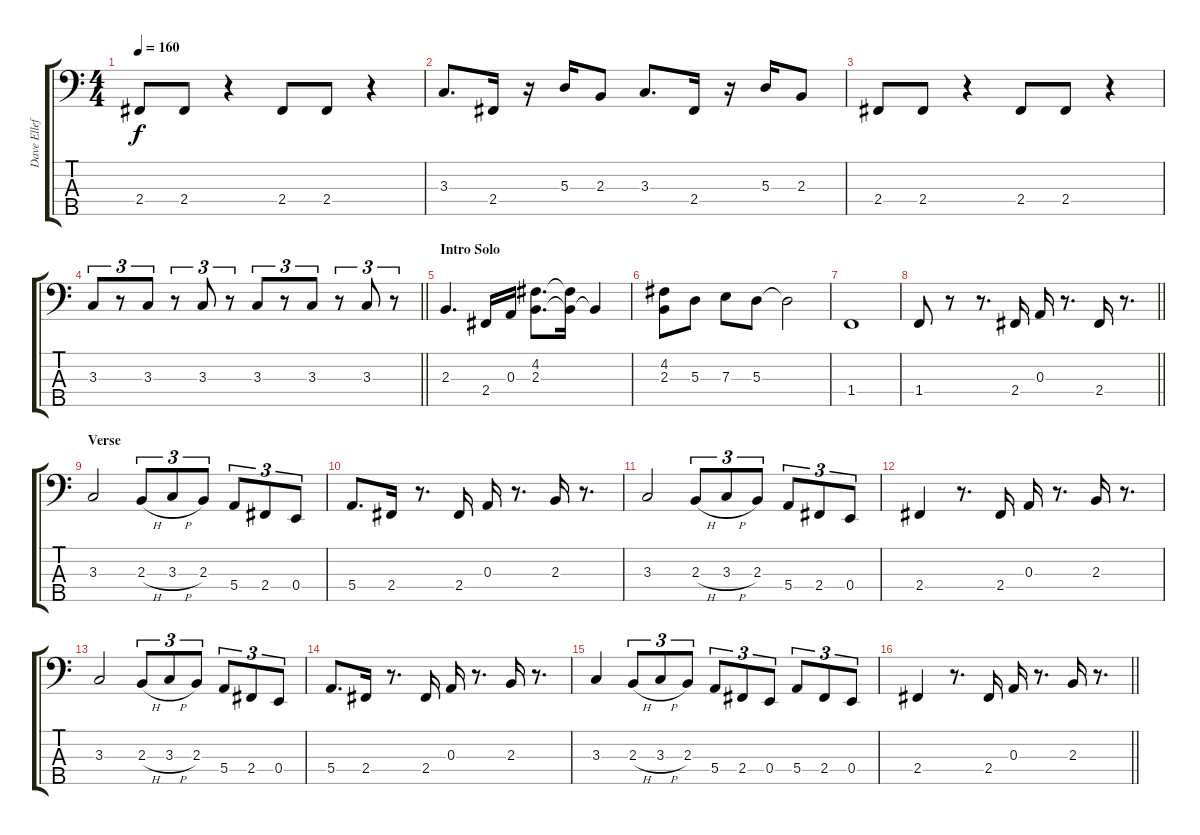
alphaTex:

\track ("Dave Ellefson" "Dave Ellef") {instrument electricbasspick}
\staff {score tabs}
\tuning (G2 D2 A1 E1 B0) {hide}
\ts (4 4)
\tempo 160
\clef f4
\ks c
2.4.8{dy f} 2.4.8 r.4 2.4.8 2.4.8 r.4 |
3.3.8{d} 2.4.16 r.16 5.3.16 2.3.8 3.3.8{d} 2.4.16 r.16 5.3.16 2.3.8 |
2.4.8 2.4.8 r.4 2.4.8 2.4.8 r.4 |
\barLineRight lightlight
3.3.8{tu (3 2)} r.8{tu (3 2)} 3.3.8{tu (3 2)} r.8{tu (3 2)} 3.3.8{tu (3 2)} r.8{tu (3 2)} 3.3.8{tu (3 2)} r.8{tu (3 2)} 3.3.8{tu (3 2)} r.8{tu (3 2)} 3.3.8{tu (3 2)} r.8{tu (3 2)} |
\section ("" "Intro Solo")
2.3.4{d} 2.4.16 0.3.16 (4.2 2.3).8{d} (4.2{t} 2.3{t}).16 2.3{t}.4 |
(4.2 2.3).8 5.3.8 7.3.8 5.3.8 5.3{t}.2 |
1.4.1 |
\barLineRight lightlight
1.4.8 r.8 r.8{d} 2.4.16 0.3.16 r.8{d} 2.4.16 r.8{d} |
\section ("" "Verse")
3.3.2 2.3{h}.8{tu (3 2)} 3.3{h}.8{tu (3 2)} 2.3.8{tu (3 2)} 5.4.8{tu (3 2)} 2.4.8{tu (3 2)} 0.4.8{tu (3 2)} |
5.4.8{d} 2.4.16 r.8{d} 2.4.16 0.3.16 r.8{d} 2.3.16 r.8{d} |
3.3.2 2.3{h}.8{tu (3 2)} 3.3{h}.8{tu (3 2)} 2.3.8{tu (3 2)} 5.4.8{tu (3 2)} 2.4.8{tu (3 2)} 0.4.8{tu (3 2)} |
2.4.4 r.8{d} 2.4.16 0.3.16 r.8{d} 2.3.16 r.8{d} |
3.3.2 2.3{h}.8{tu (3 2)} 3.3{h}.8{tu (3 2)} 2.3.8{tu (3 2)} 5.4.8{tu (3 2)} 2.4.8{tu (3 2)} 0.4.8{tu (3 2)} |
5.4.8{d} 2.4.16 r.8{d} 2.4.16 0.3.16 r.8{d} 2.3.16 r.8{d} |
3.3.4 2.3{h}.8{tu (3 2)} 3.3{h}.8{tu (3 2)} 2.3.8{tu (3 2)} 5.4.8{tu (3 2)} 2.4.8{tu (3 2)} 0.4.8{tu (3 2)} 5.4.8{tu (3 2)} 2.4.8{tu (3 2)} 0.4.8{tu (3 2)} |
\barLineRight lightlight
2.4.4 r.8{d} 2.4.16 0.3.16 r.8{d} 2.3.16 r.8{d}
